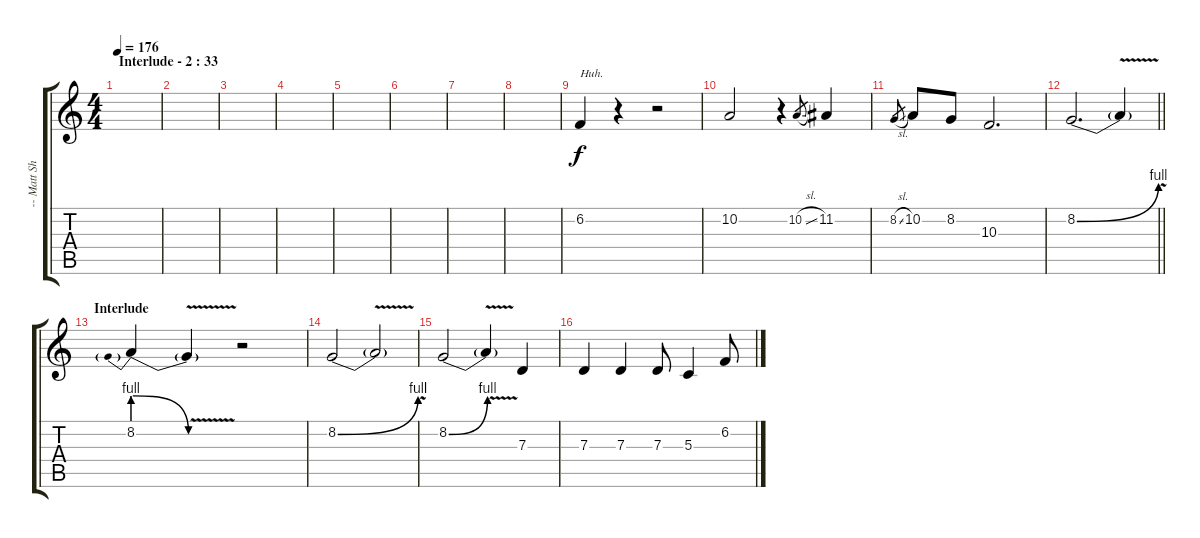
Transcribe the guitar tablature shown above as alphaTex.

\track ("-- Matt Shadows - Vocals" "-- Matt Sh") {instrument oboe}
\staff {score tabs}
\tuning (E4 B3 G3 D3 A2 D2) {hide}
\ts (4 4)
\section ("" "Interlude - 2 : 33")
\tempo 176
\clef g2
\ks c
|
|
|
|
|
|
|
|
6.2.4{txt "Huh."} r.4 r.2 |
10.2.2 r.4 10.2{sl}.8{gr} 11.2.4 |
8.2{sl}.8{gr} 10.2.8 8.2.8 10.3.2{d} |
\barLineRight lightlight
8.2{be (bend 0 0 60 4)}.2{d} 8.2{v t}.4 |
\section ("" "Interlude")
8.2{be (prebendrelease 0 4 60 0)}.4 8.2{v t}.4 r.2 |
8.2{be (bend 0 0 60 4)}.2 8.2{v t}.2 |
8.2{be (bend 0 0 60 4)}.2 8.2{v t}.4 7.3.4 |
7.3.4 7.3.4 7.3.8 5.3.4 6.2.8
